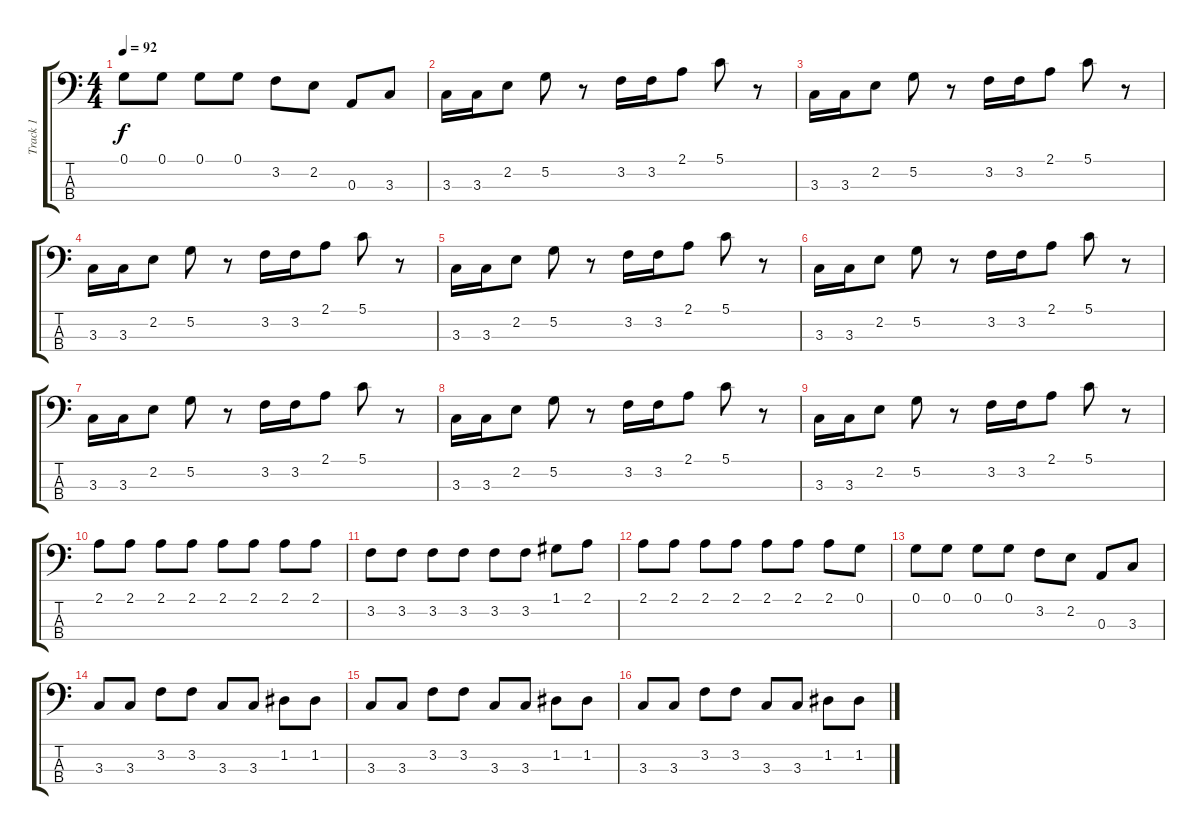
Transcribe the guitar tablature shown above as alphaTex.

\track ("Track 1" "Track 1") {instrument electricbassfinger}
\staff {score tabs}
\tuning (G2 D2 A1 E1) {hide}
\ts (4 4)
\tempo 92
\clef f4
\ks c
0.1.8{dy f} 0.1.8 0.1.8 0.1.8 3.2.8 2.2.8 0.3.8 3.3.8 |
3.3.16 3.3.16 2.2.8 5.2.8 r.8 3.2.16 3.2.16 2.1.8 5.1.8 r.8 |
3.3.16 3.3.16 2.2.8 5.2.8 r.8 3.2.16 3.2.16 2.1.8 5.1.8 r.8 |
3.3.16 3.3.16 2.2.8 5.2.8 r.8 3.2.16 3.2.16 2.1.8 5.1.8 r.8 |
3.3.16 3.3.16 2.2.8 5.2.8 r.8 3.2.16 3.2.16 2.1.8 5.1.8 r.8 |
3.3.16 3.3.16 2.2.8 5.2.8 r.8 3.2.16 3.2.16 2.1.8 5.1.8 r.8 |
3.3.16 3.3.16 2.2.8 5.2.8 r.8 3.2.16 3.2.16 2.1.8 5.1.8 r.8 |
3.3.16 3.3.16 2.2.8 5.2.8 r.8 3.2.16 3.2.16 2.1.8 5.1.8 r.8 |
3.3.16 3.3.16 2.2.8 5.2.8 r.8 3.2.16 3.2.16 2.1.8 5.1.8 r.8 |
2.1.8 2.1.8 2.1.8 2.1.8 2.1.8 2.1.8 2.1.8 2.1.8 |
3.2.8 3.2.8 3.2.8 3.2.8 3.2.8 3.2.8 1.1.8 2.1.8 |
2.1.8 2.1.8 2.1.8 2.1.8 2.1.8 2.1.8 2.1.8 0.1.8 |
0.1.8 0.1.8 0.1.8 0.1.8 3.2.8 2.2.8 0.3.8 3.3.8 |
3.3.8 3.3.8 3.2.8 3.2.8 3.3.8 3.3.8 1.2.8 1.2.8 |
3.3.8 3.3.8 3.2.8 3.2.8 3.3.8 3.3.8 1.2.8 1.2.8 |
3.3.8 3.3.8 3.2.8 3.2.8 3.3.8 3.3.8 1.2.8 1.2.8
